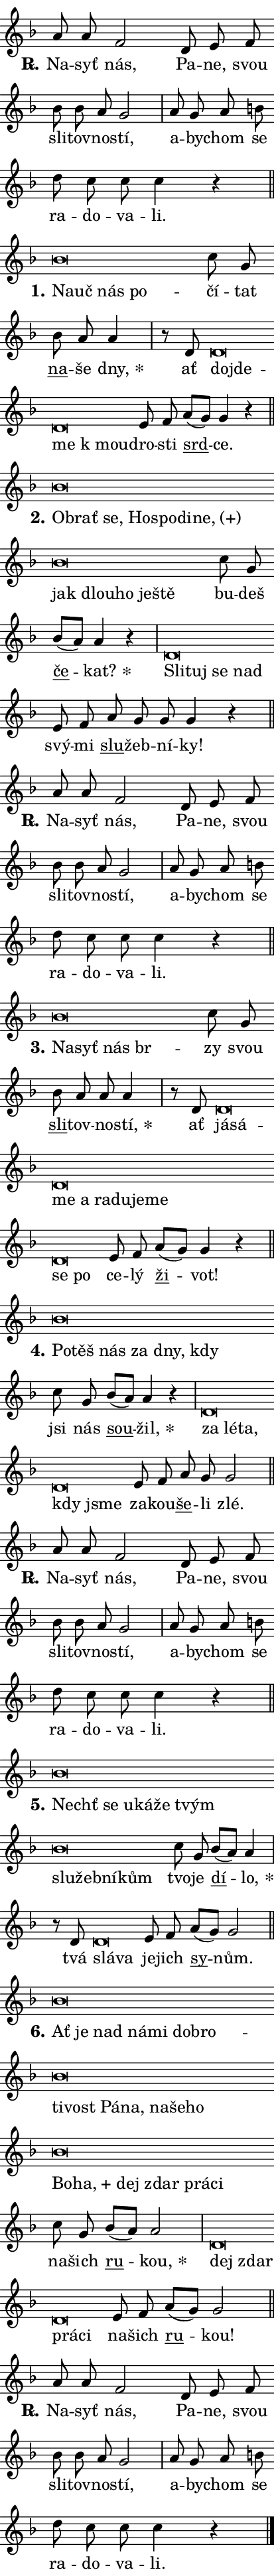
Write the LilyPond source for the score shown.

\version "2.24.0"
\header { tagline = "" }
\paper {
  indent = 0\cm
  top-margin = 0\cm
  right-margin = 0\cm
  bottom-margin = 0\cm
  left-margin = 0\cm
  paper-width = 7\cm
  page-breaking = #ly:one-page-breaking
  system-system-spacing.basic-distance = #11
  score-system-spacing.basic-distance = #11
  ragged-last = ##f
}


%% Author: Thomas Morley
%% https://lists.gnu.org/archive/html/lilypond-user/2020-05/msg00002.html
#(define (line-position grob)
"Returns position of @var[grob} in current system:
   @code{'start}, if at first time-step
   @code{'end}, if at last time-step
   @code{'middle} otherwise
"
  (let* ((col (ly:item-get-column grob))
         (ln (ly:grob-object col 'left-neighbor))
         (rn (ly:grob-object col 'right-neighbor))
         (col-to-check-left (if (ly:grob? ln) ln col))
         (col-to-check-right (if (ly:grob? rn) rn col))
         (break-dir-left
           (and
             (ly:grob-property col-to-check-left 'non-musical #f)
             (ly:item-break-dir col-to-check-left)))
         (break-dir-right
           (and
             (ly:grob-property col-to-check-right 'non-musical #f)
             (ly:item-break-dir col-to-check-right))))
        (cond ((eqv? 1 break-dir-left) 'start)
              ((eqv? -1 break-dir-right) 'end)
              (else 'middle))))

#(define (tranparent-at-line-position vctor)
  (lambda (grob)
  "Relying on @code{line-position} select the relevant enry from @var{vctor}.
Used to determine transparency,"
    (case (line-position grob)
      ((end) (not (vector-ref vctor 0)))
      ((middle) (not (vector-ref vctor 1)))
      ((start) (not (vector-ref vctor 2))))))

noteHeadBreakVisibility =
#(define-music-function (break-visibility)(vector?)
"Makes @code{NoteHead}s transparent relying on @var{break-visibility}"
#{
  \override NoteHead.transparent =
    #(tranparent-at-line-position break-visibility)
#})

#(define delete-ledgers-for-transparent-note-heads
  (lambda (grob)
    "Reads whether a @code{NoteHead} is transparent.
If so this @code{NoteHead} is removed from @code{'note-heads} from
@var{grob}, which is supposed to be @code{LedgerLineSpanner}.
As a result ledgers are not printed for this @code{NoteHead}"
    (let* ((nhds-array (ly:grob-object grob 'note-heads))
           (nhds-list
             (if (ly:grob-array? nhds-array)
                 (ly:grob-array->list nhds-array)
                 '()))
           ;; Relies on the transparent-property being done before
           ;; Staff.LedgerLineSpanner.after-line-breaking is executed.
           ;; This is fragile ...
           (to-keep
             (remove
               (lambda (nhd)
                 (ly:grob-property nhd 'transparent #f))
               nhds-list)))
      ;; TODO find a better method to iterate over grob-arrays, similiar
      ;; to filter/remove etc for lists
      ;; For now rebuilt from scratch
      (set! (ly:grob-object grob 'note-heads)  '())
      (for-each
        (lambda (nhd)
          (ly:pointer-group-interface::add-grob grob 'note-heads nhd))
        to-keep))))

hideNotes = {
  \noteHeadBreakVisibility #begin-of-line-visible
}
unHideNotes = {
  \noteHeadBreakVisibility #all-visible
}

% work-around for resetting accidentals
% https://lilypond.org/doc/v2.23/Documentation/notation/displaying-rhythms#unmetered-music
cadenzaMeasure = {
  \cadenzaOff
  \partial 1024 s1024
  \cadenzaOn
}

#(define-markup-command (accent layout props text) (markup?)
  "Underline accented syllable"
  (interpret-markup layout props
    #{\markup \override #'(offset . 4.3) \underline { #text }#}))

responsum = \markup \concat {
  "R" \hspace #-1.05 \path #0.1 #'((moveto 0 0.07) (lineto 0.9 0.8)) \hspace #0.05 "."
}

\layout {
    \context {
        \Staff
        \remove "Time_signature_engraver"
        \override LedgerLineSpanner.after-line-breaking = #delete-ledgers-for-transparent-note-heads
    }
    \context {
        \Voice {
            \override NoteHead.output-attributes = #'((class . "notehead"))
            \override Hairpin.height = #0.55
        }
    }
    \context {
        \Lyrics {
            \override StanzaNumber.output-attributes = #'((class . "stanzanumber"))
            \override LyricSpace.minimum-distance = #0.9
            \override LyricText.font-name = #"TeX Gyre Schola"
            \override LyricText.font-size = 1
            \override StanzaNumber.font-name = #"TeX Gyre Schola Bold"
            \override StanzaNumber.font-size = 1
        }
    }
}

% magnetic-lyrics.ily
%
%   written by
%     Jean Abou Samra <jean@abou-samra.fr>
%     Werner Lemberg <wl@gnu.org>
%
%   adapted by
%     Jiri Hon <jiri.hon@gmail.com>
%
% Version 2022-Apr-15

% https://www.mail-archive.com/lilypond-user@gnu.org/msg149350.html

#(define (Left_hyphen_pointer_engraver context)
   "Collect syllable-hyphen-syllable occurrences in lyrics and store
them in properties.  This engraver only looks to the left.  For
example, if the lyrics input is @code{foo -- bar}, it does the
following.

@itemize @bullet
@item
Set the @code{text} property of the @code{LyricHyphen} grob between
@q{foo} and @q{bar} to @code{foo}.

@item
Set the @code{left-hyphen} property of the @code{LyricText} grob with
text @q{foo} to the @code{LyricHyphen} grob between @q{foo} and
@q{bar}.
@end itemize

Use this auxiliary engraver in combination with the
@code{lyric-@/text::@/apply-@/magnetic-@/offset!} hook."
   (let ((hyphen #f)
         (text #f))
     (make-engraver
      (acknowledgers
       ((lyric-syllable-interface engraver grob source-engraver)
        (set! text grob)))
      (end-acknowledgers
       ((lyric-hyphen-interface engraver grob source-engraver)
        ;(when (not (grob::has-interface grob 'lyric-space-interface))
          (set! hyphen grob)));)
      ((stop-translation-timestep engraver)
       (when (and text hyphen)
         (ly:grob-set-object! text 'left-hyphen hyphen))
       (set! text #f)
       (set! hyphen #f)))))

#(define (lyric-text::apply-magnetic-offset! grob)
   "If the space between two syllables is less than the value in
property @code{LyricText@/.details@/.squash-threshold}, move the right
syllable to the left so that it gets concatenated with the left
syllable.

Use this function as a hook for
@code{LyricText@/.after-@/line-@/breaking} if the
@code{Left_@/hyphen_@/pointer_@/engraver} is active."
   (let ((hyphen (ly:grob-object grob 'left-hyphen #f)))
     (when hyphen
       (let ((left-text (ly:spanner-bound hyphen LEFT)))
         (when (grob::has-interface left-text 'lyric-syllable-interface)
           (let* ((common (ly:grob-common-refpoint grob left-text X))
                  (this-x-ext (ly:grob-extent grob common X))
                  (left-x-ext
                   (begin
                     ;; Trigger magnetism for left-text.
                     (ly:grob-property left-text 'after-line-breaking)
                     (ly:grob-extent left-text common X)))
                  ;; `delta` is the gap width between two syllables.
                  (delta (- (interval-start this-x-ext)
                            (interval-end left-x-ext)))
                  (details (ly:grob-property grob 'details))
                  (threshold (assoc-get 'squash-threshold details 0.2)))
             (when (< delta threshold)
               (let* (;; We have to manipulate the input text so that
                      ;; ligatures crossing syllable boundaries are not
                      ;; disabled.  For languages based on the Latin
                      ;; script this is essentially a beautification.
                      ;; However, for non-Western scripts it can be a
                      ;; necessity.
                      (lt (ly:grob-property left-text 'text))
                      (rt (ly:grob-property grob 'text))
                      (is-space (grob::has-interface hyphen 'lyric-space-interface))
                      (space (if is-space " " ""))
                      (space-markup (grob-interpret-markup grob " "))
                      (space-size (interval-length (ly:stencil-extent space-markup X)))
                      (extra-delta (if is-space space-size 0))
                      ;; Append new syllable.
                      (ltrt-space (if (and (string? lt) (string? rt))
                                (string-append lt space rt)
                                (make-concat-markup (list lt space rt))))
                      ;; Right-align `ltrt` to the right side.
                      (ltrt-space-markup (grob-interpret-markup
                               grob
                               (make-translate-markup
                                (cons (interval-length this-x-ext) 0)
                                (make-right-align-markup ltrt-space)))))
                 (begin
                   ;; Don't print `left-text`.
                   (ly:grob-set-property! left-text 'stencil #f)
                   ;; Set text and stencil (which holds all collected
                   ;; syllables so far) and shift it to the left.
                   (ly:grob-set-property! grob 'text ltrt-space)
                   (ly:grob-set-property! grob 'stencil ltrt-space-markup)
                   (ly:grob-translate-axis! grob (- (- delta extra-delta)) X))))))))))


#(define (lyric-hyphen::displace-bounds-first grob)
   ;; Make very sure this callback isn't triggered too early.
   (let ((left (ly:spanner-bound grob LEFT))
         (right (ly:spanner-bound grob RIGHT)))
     (ly:grob-property left 'after-line-breaking)
     (ly:grob-property right 'after-line-breaking)
     (ly:lyric-hyphen::print grob)))

squashThreshold = #0.4

\layout {
  \context {
    \Lyrics
    \consists #Left_hyphen_pointer_engraver
    \override LyricText.after-line-breaking =
      #lyric-text::apply-magnetic-offset!
    \override LyricHyphen.stencil = #lyric-hyphen::displace-bounds-first
    \override LyricText.details.squash-threshold = \squashThreshold
    \override LyricHyphen.minimum-distance = 0
    \override LyricHyphen.minimum-length = \squashThreshold
  }
}

squash = \override LyricText.details.squash-threshold = 9999
unSquash = \override LyricText.details.squash-threshold = \squashThreshold

left = \override LyricText.self-alignment-X = #LEFT
unLeft = \revert LyricText.self-alignment-X

starOffset = #(lambda (grob) 
                (let ((x_offset (ly:self-alignment-interface::aligned-on-x-parent grob)))
                  (if (= x_offset 0) 0 (+ x_offset 1.2))))

star = #(define-music-function (syllable)(string?)
"Append star separator at the end of a syllable"
#{
  \once \override LyricText.X-offset = #starOffset
  \lyricmode { \markup {
    #syllable
    \override #'((font-name . "TeX Gyre Schola Bold")) \hspace #0.2 \lower #0.65 \larger "*"
  } }
#})

starAccent = #(define-music-function (syllable)(string?)
"Append star separator at the end of a syllable and make accent"
#{
  \once \override LyricText.X-offset = #starOffset
  \lyricmode { \markup {
    \accent #syllable
    \override #'((font-name . "TeX Gyre Schola Bold")) \hspace #0.2 \lower #0.65 \larger "*"
  } }
#})

breath = #(define-music-function (syllable)(string?)
"Append breathing indicator at the end of a syllable"
#{
  \lyricmode { \markup { #syllable "+" } }
#})

optionalBreath = #(define-music-function (syllable)(string?)
"Append optional breathing indicator at the end of a syllable"
#{
  \lyricmode { \markup { #syllable "(+)" } }
#})


\score {
    <<
        \new Voice = "melody" { \cadenzaOn \key f \major \relative { a'8 a f2 d8 e f \bar "" bes bes a g2 \cadenzaMeasure \bar "|" a8 g a b \bar "" d c c c4 r \cadenzaMeasure \bar "||" \break } }
        \new Lyrics \lyricsto "melody" { \lyricmode { \set stanza = \responsum
Na -- syť nás, Pa -- ne, svou sli -- tov -- no -- stí, a -- by -- chom se ra -- do -- va -- li. } }
    >>
    \layout {}
}

\score {
    <<
        \new Voice = "melody" { \cadenzaOn \key f \major \relative { bes'\breve*1/16 \hideNotes \breve*1/16 \bar "" \breve*1/16 \breve*1/16 \bar "" \unHideNotes c8 g \bar "" bes a a4 \cadenzaMeasure \bar "|" r8 d,8 d\breve*1/16 \hideNotes \breve*1/16 \bar "" \breve*1/16 \breve*1/16 \bar "" \unHideNotes e8 f \bar "" a[( g)] g4 r \cadenzaMeasure \bar "||" \break } }
        \new Lyrics \lyricsto "melody" { \lyricmode { \set stanza = "1."
\left Na -- \squash uč nás po -- \unLeft \unSquash čí -- tat \markup \accent na -- še \star dny, ať \left doj -- \squash de -- me "k mou" -- \unLeft \unSquash dro -- sti \markup \accent srd -- ce. } }
    >>
    \layout {}
}

\score {
    <<
        \new Voice = "melody" { \cadenzaOn \key f \major \relative { bes'\breve*1/16 \hideNotes \breve*1/16 \bar "" \breve*1/16 \bar "" \breve*1/16 \bar "" \breve*1/16 \bar "" \breve*1/16 \bar "" \breve*1/16 \bar "" \breve*1/16 \bar "" \breve*1/16 \bar "" \breve*1/16 \bar "" \breve*1/16 \breve*1/16 \bar "" \unHideNotes c8 g \bar "" bes[( a)] a4 r \cadenzaMeasure \bar "|" d,\breve*1/16 \hideNotes \breve*1/16 \bar "" \breve*1/16 \breve*1/16 \bar "" \unHideNotes e8 f \bar "" a g g g4 r \cadenzaMeasure \bar "||" \break } }
        \new Lyrics \lyricsto "melody" { \lyricmode { \set stanza = "2."
\left O -- \squash brať se, Ho -- spo -- di -- \optionalBreath ne, jak dlou -- ho je -- ště \unLeft \unSquash bu -- deš \markup \accent če -- \star kat? \left Sli -- \squash tuj se nad \unLeft \unSquash svý -- mi \markup \accent slu -- žeb -- ní -- ky! } }
    >>
    \layout {}
}

\score {
    <<
        \new Voice = "melody" { \cadenzaOn \key f \major \relative { a'8 a f2 d8 e f \bar "" bes bes a g2 \cadenzaMeasure \bar "|" a8 g a b \bar "" d c c c4 r \cadenzaMeasure \bar "||" \break } }
        \new Lyrics \lyricsto "melody" { \lyricmode { \set stanza = \responsum
Na -- syť nás, Pa -- ne, svou sli -- tov -- no -- stí, a -- by -- chom se ra -- do -- va -- li. } }
    >>
    \layout {}
}

\score {
    <<
        \new Voice = "melody" { \cadenzaOn \key f \major \relative { bes'\breve*1/16 \hideNotes \breve*1/16 \bar "" \breve*1/16 \breve*1/16 \bar "" \unHideNotes c8 g \bar "" bes a a a4 \cadenzaMeasure \bar "|" r8 d,8 d\breve*1/16 \hideNotes \breve*1/16 \bar "" \breve*1/16 \bar "" \breve*1/16 \bar "" \breve*1/16 \bar "" \breve*1/16 \bar "" \breve*1/16 \bar "" \breve*1/16 \bar "" \breve*1/16 \breve*1/16 \bar "" \unHideNotes e8 f \bar "" a[( g)] g4 r \cadenzaMeasure \bar "||" \break } }
        \new Lyrics \lyricsto "melody" { \lyricmode { \set stanza = "3."
\left Na -- \squash syť nás br -- \unLeft \unSquash zy svou \markup \accent sli -- tov -- no -- \star stí, ať \left já -- \squash sá -- me a ra -- du -- je -- me se po \unLeft \unSquash ce -- lý \markup \accent ži -- vot! } }
    >>
    \layout {}
}

\score {
    <<
        \new Voice = "melody" { \cadenzaOn \key f \major \relative { bes'\breve*1/16 \hideNotes \breve*1/16 \bar "" \breve*1/16 \bar "" \breve*1/16 \bar "" \breve*1/16 \breve*1/16 \bar "" \unHideNotes c8 g \bar "" bes[( a)] a4 r \cadenzaMeasure \bar "|" d,\breve*1/16 \hideNotes \breve*1/16 \bar "" \breve*1/16 \bar "" \breve*1/16 \breve*1/16 \bar "" \unHideNotes e8 f \bar "" a g g2 \cadenzaMeasure \bar "||" \break } }
        \new Lyrics \lyricsto "melody" { \lyricmode { \set stanza = "4."
\left Po -- \squash těš nás za dny, kdy \unLeft \unSquash jsi nás \markup \accent sou -- \star žil, \left za \squash lé -- ta, kdy jsme \unLeft \unSquash za -- kou -- \markup \accent še -- li zlé. } }
    >>
    \layout {}
}

\score {
    <<
        \new Voice = "melody" { \cadenzaOn \key f \major \relative { a'8 a f2 d8 e f \bar "" bes bes a g2 \cadenzaMeasure \bar "|" a8 g a b \bar "" d c c c4 r \cadenzaMeasure \bar "||" \break } }
        \new Lyrics \lyricsto "melody" { \lyricmode { \set stanza = \responsum
Na -- syť nás, Pa -- ne, svou sli -- tov -- no -- stí, a -- by -- chom se ra -- do -- va -- li. } }
    >>
    \layout {}
}

\score {
    <<
        \new Voice = "melody" { \cadenzaOn \key f \major \relative { bes'\breve*1/16 \hideNotes \breve*1/16 \bar "" \breve*1/16 \bar "" \breve*1/16 \bar "" \breve*1/16 \bar "" \breve*1/16 \bar "" \breve*1/16 \bar "" \breve*1/16 \bar "" \breve*1/16 \breve*1/16 \bar "" \unHideNotes c8 g \bar "" bes[( a)] a4 \cadenzaMeasure \bar "|" r8 d,8 d\breve*1/16 \hideNotes \breve*1/16 \bar "" \unHideNotes e8 f \bar "" a[( g)] g2 \cadenzaMeasure \bar "||" \break } }
        \new Lyrics \lyricsto "melody" { \lyricmode { \set stanza = "5."
\left Nechť \squash se u -- ká -- že tvým slu -- žeb -- ní -- kům \unLeft \unSquash tvo -- je \markup \accent dí -- \star lo, tvá \left slá -- \squash va \unLeft \unSquash je -- jich \markup \accent sy -- nům. } }
    >>
    \layout {}
}

\score {
    <<
        \new Voice = "melody" { \cadenzaOn \key f \major \relative { bes'\breve*1/16 \hideNotes \breve*1/16 \bar "" \breve*1/16 \bar "" \breve*1/16 \bar "" \breve*1/16 \bar "" \breve*1/16 \bar "" \breve*1/16 \bar "" \breve*1/16 \bar "" \breve*1/16 \bar "" \breve*1/16 \bar "" \breve*1/16 \bar "" \breve*1/16 \bar "" \breve*1/16 \bar "" \breve*1/16 \bar "" \breve*1/16 \bar "" \breve*1/16 \bar "" \breve*1/16 \bar "" \breve*1/16 \bar "" \breve*1/16 \breve*1/16 \bar "" \unHideNotes c8 g \bar "" bes[( a)] a2 \cadenzaMeasure \bar "|" d,\breve*1/16 \hideNotes \breve*1/16 \bar "" \breve*1/16 \breve*1/16 \bar "" \unHideNotes e8 f \bar "" a[( g)] g2 \cadenzaMeasure \bar "||" \break } }
        \new Lyrics \lyricsto "melody" { \lyricmode { \set stanza = "6."
\left Ať \squash je nad ná -- mi dob -- ro -- ti -- vost Pá -- na, na -- še -- ho Bo -- \breath "ha," dej zdar prá -- ci \unLeft \unSquash na -- šich \markup \accent ru -- \star kou, \left dej \squash zdar prá -- ci \unLeft \unSquash na -- šich \markup \accent ru -- kou! } }
    >>
    \layout {}
}

\score {
    <<
        \new Voice = "melody" { \cadenzaOn \key f \major \relative { a'8 a f2 d8 e f \bar "" bes bes a g2 \cadenzaMeasure \bar "|" a8 g a b \bar "" d c c c4 r \cadenzaMeasure \bar "||" \break } \bar "|." }
        \new Lyrics \lyricsto "melody" { \lyricmode { \set stanza = \responsum
Na -- syť nás, Pa -- ne, svou sli -- tov -- no -- stí, a -- by -- chom se ra -- do -- va -- li. } }
    >>
    \layout {}
}
